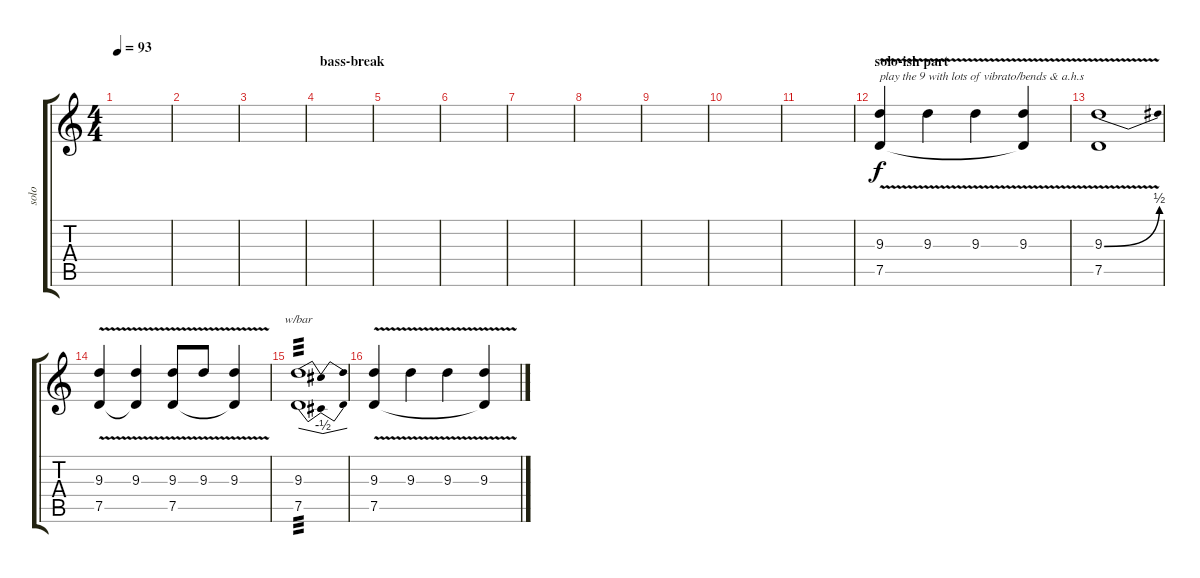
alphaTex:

\track ("solo" "solo") {instrument distortionguitar}
\staff {score tabs}
\tuning (D4 A3 F3 C3 G2 D2) {hide}
\ts (4 4)
\tempo 93
\clef g2
\ks c
|
|
|
\section ("" "bass-break")
|
|
|
|
|
|
|
|
\section ("" "solo-ish part")
(9.3{v} 7.5).4{txt "play the 9 with lots of vibrato/bends & a.h.s"} 9.3{v}.4 9.3{v}.4 (9.3{v} 7.5{t}).4 |
(9.3{be (bend 0 0 60 2) v} 7.5).1 |
(9.3{v} 7.5).4 (9.3{v} 7.5{t}).4 (9.3{v} 7.5).8 9.3{v}.8 (9.3{v} 7.5{t}).4 |
(9.3 7.5).1{tbe (dip default 0 0 30 -2 60 0) tp 3} |
(9.3{v} 7.5).4 9.3{v}.4 9.3{v}.4 (9.3{v} 7.5{t}).4
